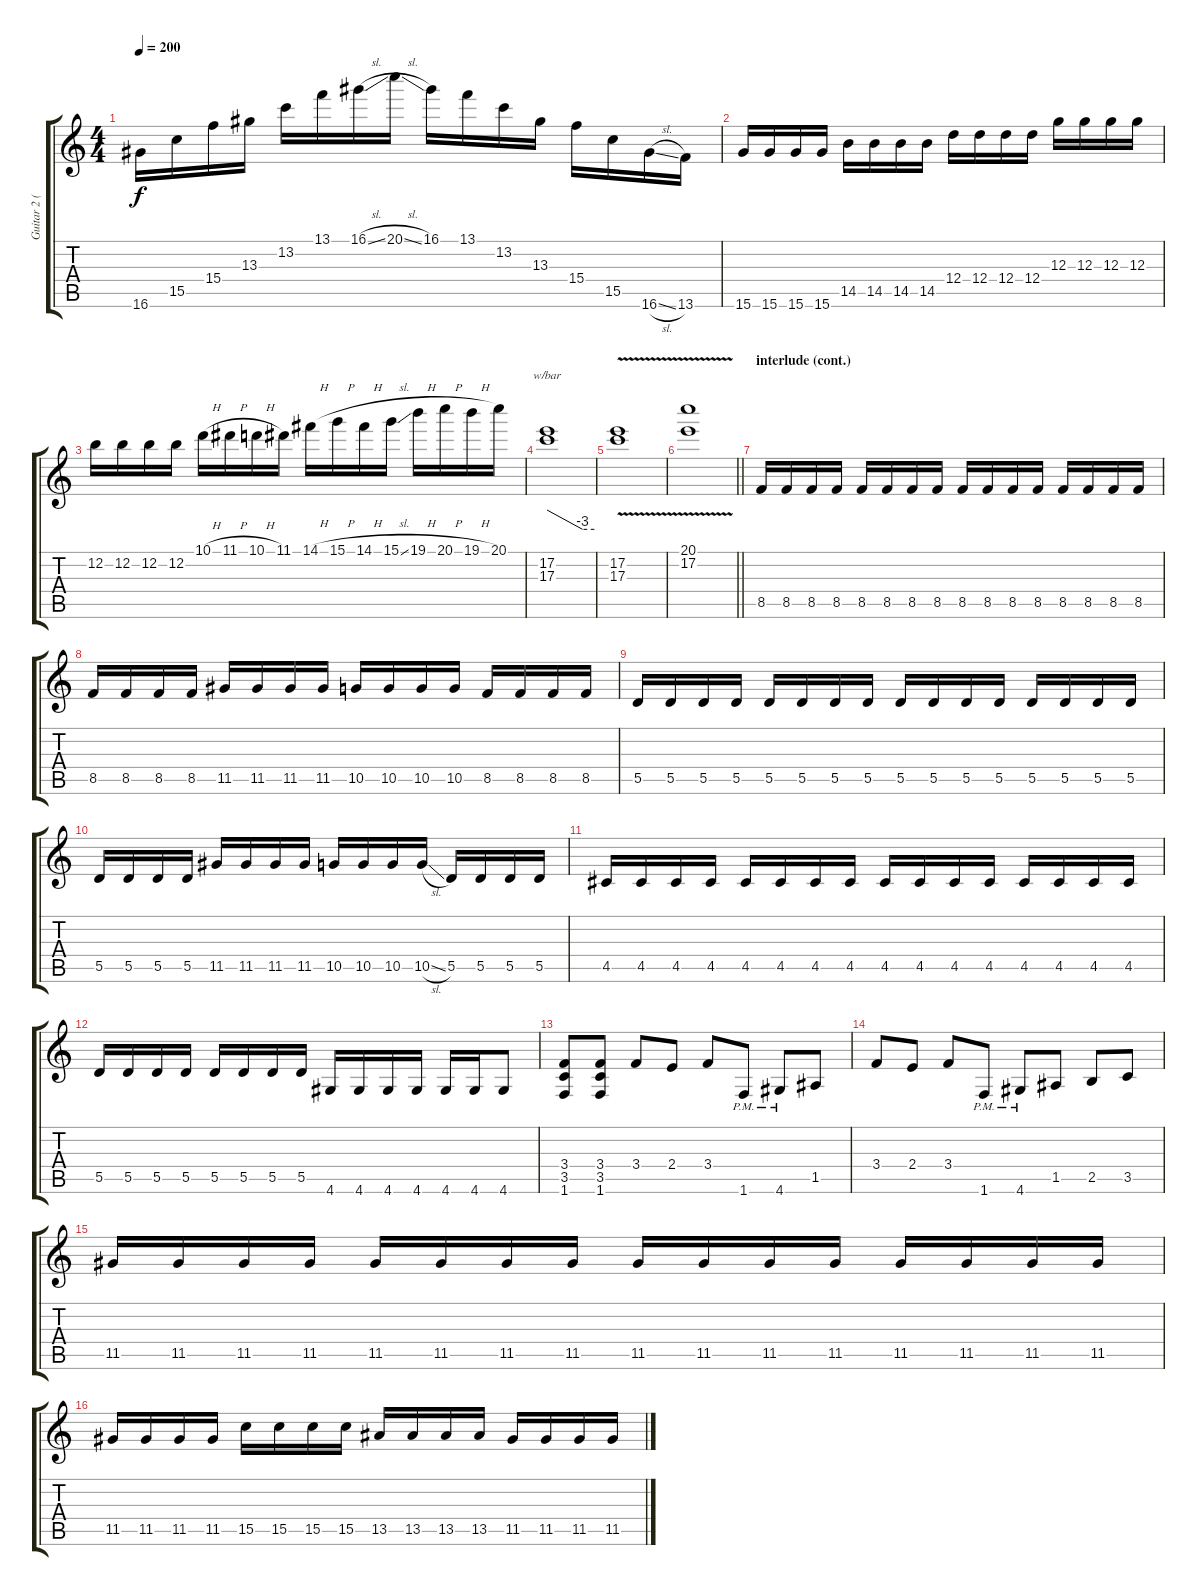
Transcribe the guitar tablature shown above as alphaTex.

\track ("Guitar 2 (Lead)" "Guitar 2 (") {instrument overdrivenguitar}
\staff {score tabs}
\tuning (E4 B3 G3 D3 A2 E2) {hide}
\ts (4 4)
\tempo 200
\clef g2
\ks c
16.6.16{dy f} 15.5.16 15.4.16 13.3.16 13.2.16 13.1.16 16.1{sl}.16 20.1{sl}.16 16.1.16 13.1.16 13.2.16 13.3.16 15.4.16 15.5.16 16.6{sl}.16 13.6.16 |
15.6.16 15.6.16 15.6.16 15.6.16 14.5.16 14.5.16 14.5.16 14.5.16 12.4.16 12.4.16 12.4.16 12.4.16 12.3.16 12.3.16 12.3.16 12.3.16 |
12.2.16 12.2.16 12.2.16 12.2.16 10.1{h}.16 11.1{h}.16 10.1{h}.16 11.1.16 14.1{h}.16 15.1{h}.16 14.1{h}.16 15.1{sl}.16 19.1{h}.16 20.1{h}.16 19.1{h}.16 20.1.16 |
(17.2 17.3).1{tbe (custom default 0 0 45 -12 60 -12)} |
(17.2{v} 17.3{v}).1 |
\barLineRight lightlight
(20.1{v} 17.2{v}).1 |
\section ("" "interlude (cont.)")
8.5.16{instrument overdrivenguitar} 8.5.16 8.5.16 8.5.16 8.5.16 8.5.16 8.5.16 8.5.16 8.5.16 8.5.16 8.5.16 8.5.16 8.5.16 8.5.16 8.5.16 8.5.16 |
8.5.16 8.5.16 8.5.16 8.5.16 11.5.16 11.5.16 11.5.16 11.5.16 10.5.16 10.5.16 10.5.16 10.5.16 8.5.16 8.5.16 8.5.16 8.5.16 |
5.5.16 5.5.16 5.5.16 5.5.16 5.5.16 5.5.16 5.5.16 5.5.16 5.5.16 5.5.16 5.5.16 5.5.16 5.5.16 5.5.16 5.5.16 5.5.16 |
5.5.16 5.5.16 5.5.16 5.5.16 11.5.16 11.5.16 11.5.16 11.5.16 10.5.16 10.5.16 10.5.16 10.5{sl}.16 5.5.16 5.5.16 5.5.16 5.5.16 |
4.5.16 4.5.16 4.5.16 4.5.16 4.5.16 4.5.16 4.5.16 4.5.16 4.5.16 4.5.16 4.5.16 4.5.16 4.5.16 4.5.16 4.5.16 4.5.16 |
5.5.16 5.5.16 5.5.16 5.5.16 5.5.16 5.5.16 5.5.16 5.5.16 4.6.16 4.6.16 4.6.16 4.6.16 4.6.16 4.6.16 4.6.8 |
(3.4 3.5 1.6).8 (3.4 3.5 1.6).8 3.4.8 2.4.8 3.4.8 1.6{pm}.8 4.6{pm}.8 1.5.8 |
3.4.8 2.4.8 3.4.8 1.6{pm}.8 4.6{pm}.8 1.5.8 2.5.8 3.5.8 |
11.5.16 11.5.16 11.5.16 11.5.16 11.5.16 11.5.16 11.5.16 11.5.16 11.5.16 11.5.16 11.5.16 11.5.16 11.5.16 11.5.16 11.5.16 11.5.16 |
11.5.16 11.5.16 11.5.16 11.5.16 15.5.16 15.5.16 15.5.16 15.5.16 13.5.16 13.5.16 13.5.16 13.5.16 11.5.16 11.5.16 11.5.16 11.5.16
